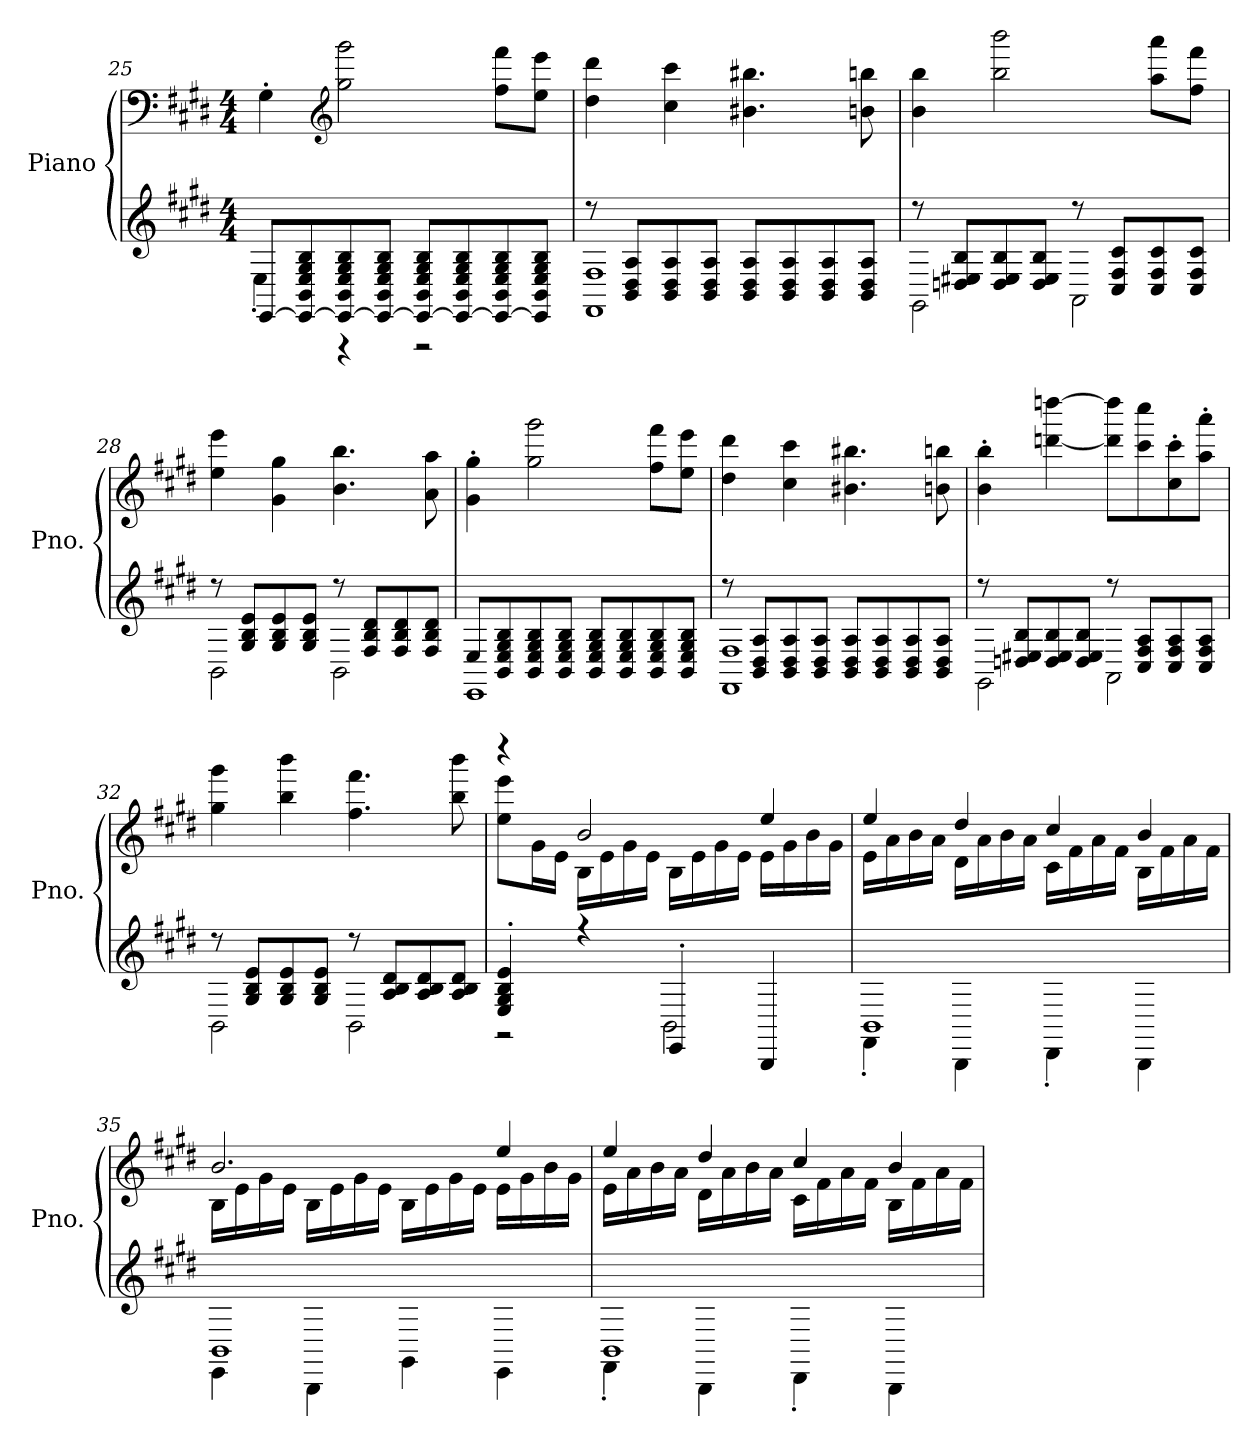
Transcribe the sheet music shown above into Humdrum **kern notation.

**kern	**kern
*part1	*part1
*staff2	*staff1
*I"Piano	*
*I'Pno.	*
!!LO:PB:g=z
*clefG2	*clefF4
*k[f#c#g#d#]	*k[f#c#g#d#]
*M4/4	*M4/4
=25	=25
*^	*
[8EE/L	4E'\	4G#'\
8EE/_ 8BB/ 8E/ 8G#/ 8B/	.	.
*	*	*clefG2
8EE/_ 8BB/ 8E/ 8G#/ 8B/	4r	2gg#\ 2ggg#\
8EE/_ 8BB/ 8E/ 8G#/ 8B/J	.	.
8EE/_ 8BB/ 8E/ 8G#/ 8B/L	2r	.
8EE/_ 8BB/ 8E/ 8G#/ 8B/	.	.
8EE/_ 8BB/ 8E/ 8G#/ 8B/	.	8ff#\ 8fff#\L
8EE/] 8BB/ 8E/ 8G#/ 8B/J	.	8ee\ 8eee\J
=26	=26	=26
8r	1FF# 1F#	4dd#\ 4ddd#\
8BB/ 8D#/ 8A/L	.	.
8BB/ 8D#/ 8A/	.	4cc#\ 4ccc#\
8BB/ 8D#/ 8A/J	.	.
8BB/ 8D#/ 8A/L	.	4.b#X\ 4.bb#X\
8BB/ 8D#/ 8A/	.	.
8BB/ 8D#/ 8A/	.	.
8BB/ 8D#/ 8A/J	.	8bn\ 8bbn\
=27	=27	=27
8r	2GG#\	4b\ 4bb\
8Dn/ 8E#X/ 8B/L	.	.
8D/ 8E#/ 8B/	.	2bb\ 2bbb\
8D/ 8E#/ 8B/J	.	.
8r	2AA\	.
8C#/ 8F#/ 8c#/L	.	.
8C#/ 8F#/ 8c#/	.	8aa\ 8aaa\L
8C#/ 8F#/ 8c#/J	.	8ff#\ 8fff#\J
!!LO:PB:g=z
=28	=28	=28
8r	2BB\	4ee\ 4eee\
8G#/ 8B/ 8e/L	.	.
8G#/ 8B/ 8e/	.	4g#\ 4gg#\
8G#/ 8B/ 8e/J	.	.
8r	2BB\	4.b\ 4.bb\
8F#/ 8B/ 8d#/L	.	.
8F#/ 8B/ 8d#/	.	.
8F#/ 8B/ 8d#/J	.	8a\ 8aa\
=29	=29	=29
8E/L	1EE	4g#\' 4gg#\'
8BB/ 8E/ 8G#/ 8B/	.	.
8BB/ 8E/ 8G#/ 8B/	.	2gg#\ 2ggg#\
8BB/ 8E/ 8G#/ 8B/J	.	.
8BB/ 8E/ 8G#/ 8B/L	.	.
8BB/ 8E/ 8G#/ 8B/	.	.
8BB/ 8E/ 8G#/ 8B/	.	8ff#\ 8fff#\L
8BB/ 8E/ 8G#/ 8B/J	.	8ee\ 8eee\J
=30	=30	=30
8r	1FF# 1F#	4dd#\ 4ddd#\
8BB/ 8D#/ 8A/L	.	.
8BB/ 8D#/ 8A/	.	4cc#\ 4ccc#\
8BB/ 8D#/ 8A/J	.	.
8BB/ 8D#/ 8A/L	.	4.b#X\ 4.bb#X\
8BB/ 8D#/ 8A/	.	.
8BB/ 8D#/ 8A/	.	.
8BB/ 8D#/ 8A/J	.	8bn\ 8bbn\
!!LO:LB:g=z
=31	=31	=31
8r	2GG#\	4b\' 4bb\'
8Dn/ 8E#X/ 8B/L	.	.
8D/ 8E#/ 8B/	.	[4dddn\ [4ddddn\
8D/ 8E#/ 8B/J	.	.
8r	2AA\	8ddd\] 8dddd\]L
8C#/ 8F#/ 8A/L	.	8ccc#\ 8cccc#\
8C#/ 8F#/ 8A/	.	8cc#\' 8ccc#\'
8C#/ 8F#/ 8A/J	.	8aa\' 8aaa\'J
!!LO:LB:g=z
=32	=32	=32
8r	2BB\	4gg#\ 4ggg#\
8G#/ 8B/ 8e/L	.	.
8G#/ 8B/ 8e/	.	4bb\ 4bbb\
8G#/ 8B/ 8e/J	.	.
8r	2BB\	4.ff#\ 4.fff#\
8A/ 8B/ 8d#/L	.	.
8A/ 8B/ 8d#/	.	.
8A/ 8B/ 8d#/J	.	8bb\ 8bbb\
=33	=33	=33
*	*	*^
4E/' 4G#/' 4B/' 4e/'	2r	4r	8ee\ 8eee\L
.	.	.	16g#\L
.	.	.	16e\JJ
4r	.	2b/	16B\LL
.	.	.	16e\
.	.	.	16g#\
.	.	.	16e\JJ
4EE'/	2BB\	.	16B\LL
.	.	.	16e\
.	.	.	16g#\
.	.	.	16e\JJ
4BBB/	.	4ee/	16e\LL
.	.	.	16g#\
.	.	.	16b\
.	.	.	16g#\JJ
!!LO:LB:g=z	!!
=34	=34	=34	=34
1BB	4FF#'\	4ee/	16e\LL
.	.	.	16a\
.	.	.	16b\
.	.	.	16a\JJ
.	4BBB\	4dd#/	16d#\LL
.	.	.	16a\
.	.	.	16b\
.	.	.	16a\JJ
.	4DD#'\	4cc#/	16c#\LL
.	.	.	16f#\
.	.	.	16a\
.	.	.	16f#\JJ
.	4BBB\	4b/	16B\LL
.	.	.	16f#\
.	.	.	16a\
.	.	.	16f#\JJ
!!LO:LB:g=z	!!
=35	=35	=35	=35
1BB	4EE\	2.b/	16B\LL
.	.	.	16e\
.	.	.	16g#\
.	.	.	16e\JJ
.	4BBB\	.	16B\LL
.	.	.	16e\
.	.	.	16g#\
.	.	.	16e\JJ
.	4GG#\	.	16B\LL
.	.	.	16e\
.	.	.	16g#\
.	.	.	16e\JJ
.	4EE\	4ee/	16e\LL
.	.	.	16g#\
.	.	.	16b\
.	.	.	16g#\JJ
=36	=36	=36	=36
1BB	4FF#'\	4ee/	16e\LL
.	.	.	16a\
.	.	.	16b\
.	.	.	16a\JJ
.	4BBB\	4dd#/	16d#\LL
.	.	.	16a\
.	.	.	16b\
.	.	.	16a\JJ
.	4DD#'\	4cc#/	16c#\LL
.	.	.	16f#\
.	.	.	16a\
.	.	.	16f#\JJ
.	4BBB\	4b/	16B\LL
.	.	.	16f#\
.	.	.	16a\
.	.	.	16f#\JJ
*v	*v	*	*
*	*v	*v
=	=
*-	*-
